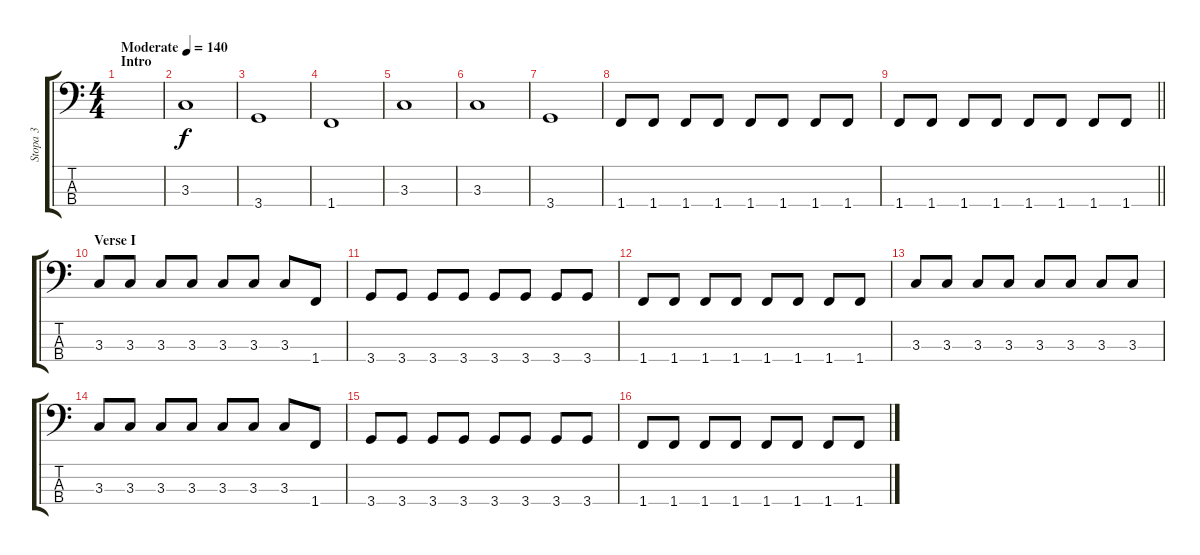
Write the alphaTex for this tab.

\track ("Stopa 3" "Stopa 3") {instrument electricbasspick}
\staff {score tabs}
\tuning (G2 D2 A1 E1) {hide}
\ts (4 4)
\section ("" "Intro")
\tempo (140 "Moderate")
\clef f4
\ks c
|
3.3.1 |
3.4.1 |
1.4.1 |
3.3.1 |
3.3.1 |
3.4.1 |
1.4.8 1.4.8 1.4.8 1.4.8 1.4.8 1.4.8 1.4.8 1.4.8 |
\barLineRight lightlight
1.4.8 1.4.8 1.4.8 1.4.8 1.4.8 1.4.8 1.4.8 1.4.8 |
\section ("" "Verse I")
3.3.8 3.3.8 3.3.8 3.3.8 3.3.8 3.3.8 3.3.8 1.4.8 |
3.4.8 3.4.8 3.4.8 3.4.8 3.4.8 3.4.8 3.4.8 3.4.8 |
1.4.8 1.4.8 1.4.8 1.4.8 1.4.8 1.4.8 1.4.8 1.4.8 |
3.3.8 3.3.8 3.3.8 3.3.8 3.3.8 3.3.8 3.3.8 3.3.8 |
3.3.8 3.3.8 3.3.8 3.3.8 3.3.8 3.3.8 3.3.8 1.4.8 |
3.4.8 3.4.8 3.4.8 3.4.8 3.4.8 3.4.8 3.4.8 3.4.8 |
1.4.8 1.4.8 1.4.8 1.4.8 1.4.8 1.4.8 1.4.8 1.4.8
